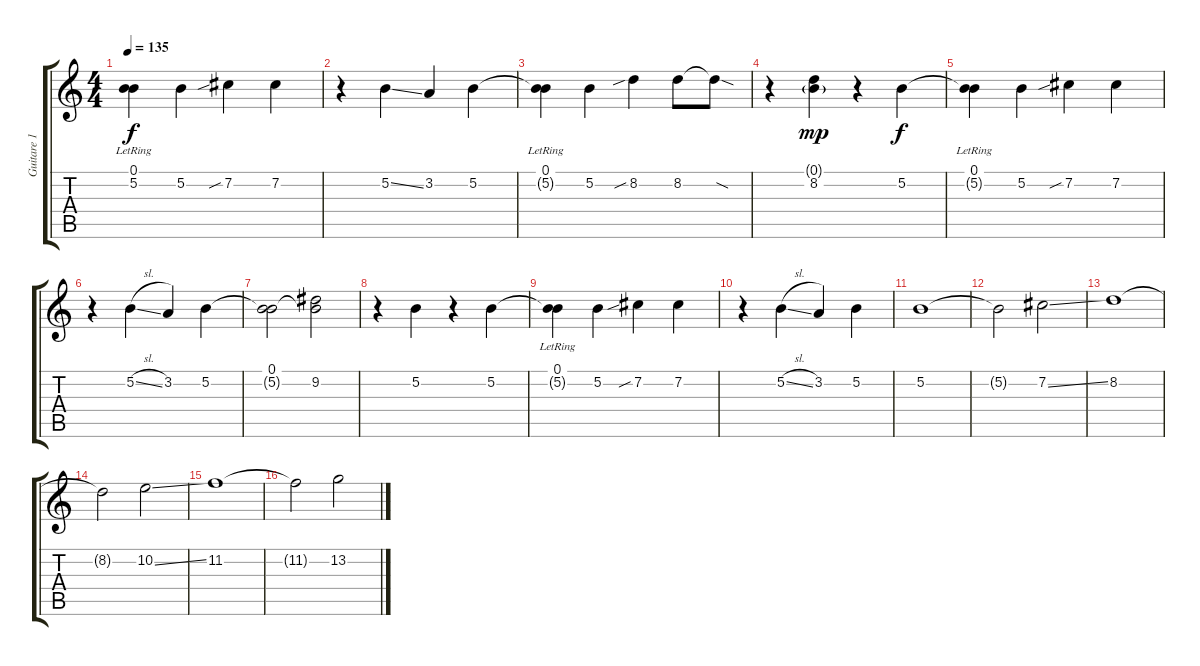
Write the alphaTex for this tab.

\track ("Guitare 1" "Guitare 1") {instrument distortionguitar}
\staff {score tabs}
\tuning (B3 Gb3 D3 A2 E2 B1) {hide}
\ts (4 4)
\tempo 135
\clef g2
\ks c
(0.1{lr} 5.2{t}).4{dy f} 5.2.4 7.2{sib}.4 7.2.4 |
r.4 5.2{ss}.4 3.2.4 5.2.4 |
(0.1{lr} 5.2{t}).4 5.2.4 8.2{sib}.4 8.2.8 8.2{sod t}.8 |
r.4 (0.1{g} 8.2).4{dy mp} r.4 5.2.4{dy f} |
(0.1{lr} 5.2{t}).4 5.2.4 7.2{sib}.4 7.2.4 |
r.4 5.2{sl}.4 3.2.4 5.2.4 |
(0.1 5.2{t}).2 (0.1{t} 9.2).2 |
r.4 5.2.4 r.4 5.2.4 |
(0.1{lr} 5.2{t}).4 5.2.4 7.2{sib}.4 7.2.4 |
r.4 5.2{sl}.4 3.2.4 5.2.4 |
5.2.1 |
5.2{t}.2 7.2{ss}.2 |
8.2.1 |
8.2{t}.2 10.2{ss}.2 |
11.2.1 |
11.2{t}.2 13.2{ss}.2
